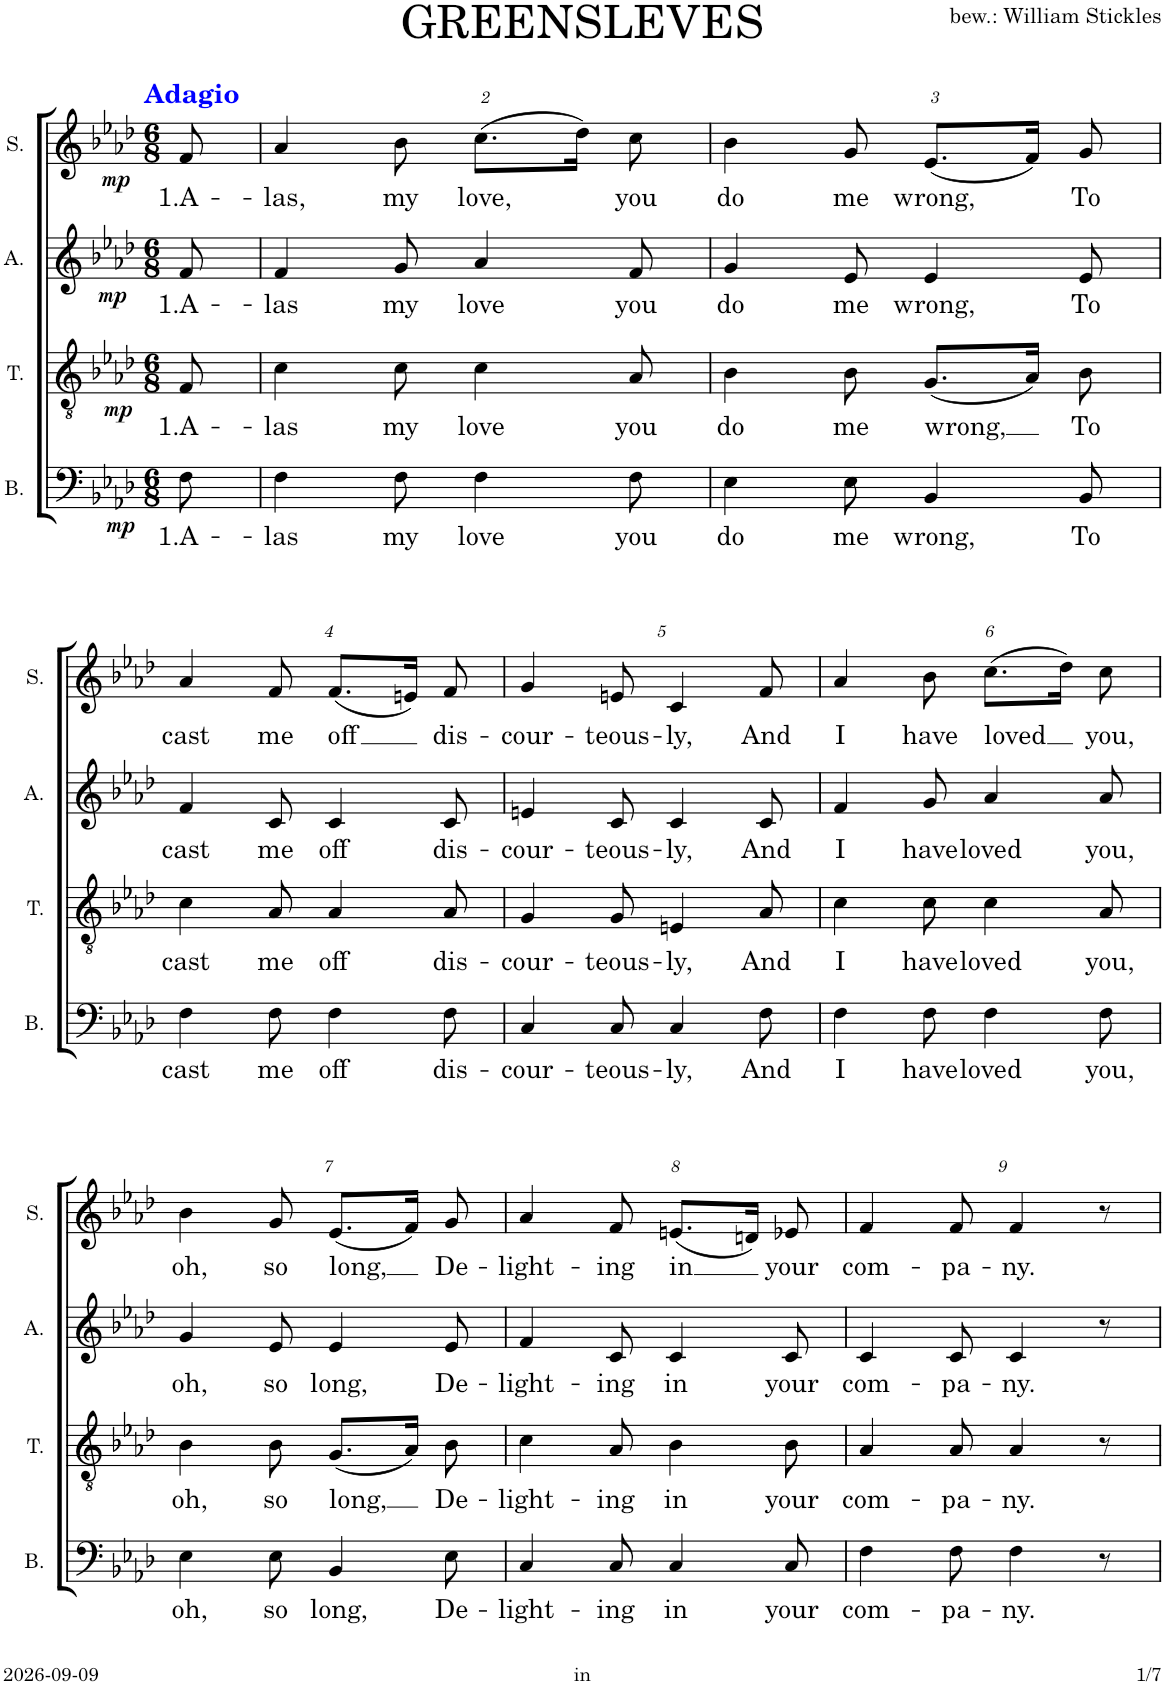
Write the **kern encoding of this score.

**kern	**text	**dynam	**kern	**text	**dynam	**kern	**text	**dynam	**kern	**text	**dynam
*part4	*part4	*part4	*part3	*part3	*part3	*part2	*part2	*part2	*part1	*part1	*part1
*staff4	*staff4	*staff4	*staff3	*staff3	*staff3	*staff2	*staff2	*staff2	*staff1	*staff1	*staff1
*I"B.	*	*	*I"T.	*	*	*I"A.	*	*	*I"S.	*	*
*I'B.	*	*	*I'T.	*	*	*I'A.	*	*	*I'S.	*	*
*clefF4	*	*	*clefGv2	*	*	*clefG2	*	*	*clefG2	*	*
*k[b-e-a-d-]	*	*	*k[b-e-a-d-]	*	*	*k[b-e-a-d-]	*	*	*k[b-e-a-d-]	*	*
*M6/8	*	*	*M6/8	*	*	*M6/8	*	*	*M6/8	*	*
=1	=1	=1	=1	=1	=1	=1	=1	=1	=1	=1	=1
!	!	!	!	!	!	!	!	!	!LO:TX:a:B:color=#0000FF:t=Adagio	!	!
!	!LO:LY:b	!LO:DY:b	!	!LO:LY:b	!LO:DY:b	!	!LO:LY:b	!LO:DY:b	!	!LO:LY:b	!LO:DY:b
8F\	1.A-	mp	8F/	1.A-	mp	8f/	1.A-	mp	8f/	1.A-	mp
=2	=2	=2	=2	=2	=2	=2	=2	=2	=2	=2	=2
!	!LO:LY:b	!	!	!LO:LY:b	!	!	!LO:LY:b	!	!	!LO:LY:b	!
4F\	-las	.	4c\	-las	.	4f/	-las	.	4a-/	-las,	.
!	!LO:LY:b	!	!	!LO:LY:b	!	!	!LO:LY:b	!	!	!LO:LY:b	!
8F\	my	.	8c\	my	.	8g/	my	.	8b-\	my	.
!	!LO:LY:b	!	!	!LO:LY:b	!	!	!LO:LY:b	!	!	!LO:LY:b	!
4F\	love	.	4c\	love	.	4a-/	love	.	(8.cc\L	love,	.
.	.	.	.	.	.	.	.	.	16dd-\Jk)	.	.
!	!LO:LY:b	!	!	!LO:LY:b	!	!	!LO:LY:b	!	!	!LO:LY:b	!
8F\	you	.	8A-/	you	.	8f/	you	.	8cc\	you	.
=3	=3	=3	=3	=3	=3	=3	=3	=3	=3	=3	=3
!	!LO:LY:b	!	!	!LO:LY:b	!	!	!LO:LY:b	!	!	!LO:LY:b	!
4E-\	do	.	4B-\	do	.	4g/	do	.	4b-\	do	.
!	!LO:LY:b	!	!	!LO:LY:b	!	!	!LO:LY:b	!	!	!LO:LY:b	!
8E-\	me	.	8B-\	me	.	8e-/	me	.	8g/	me	.
!	!LO:LY:b	!	!	!LO:LY:b	!	!	!LO:LY:b	!	!	!LO:LY:b	!
4BB-/	wrong,	.	(8.G/L	wrong,	.	4e-/	wrong,	.	(8.e-/L	wrong,	.
.	.	.	16A-/Jk)	.	.	.	.	.	16f/Jk)	.	.
!	!LO:LY:b	!	!	!LO:LY:b	!	!	!LO:LY:b	!	!	!LO:LY:b	!
8BB-/	To	.	8B-\	To	.	8e-/	To	.	8g/	To	.
!!LO:LB:g=z
=4	=4	=4	=4	=4	=4	=4	=4	=4	=4	=4	=4
!	!LO:LY:b	!	!	!LO:LY:b	!	!	!LO:LY:b	!	!	!LO:LY:b	!
4F\	cast	.	4c\	cast	.	4f/	cast	.	4a-/	cast	.
!	!LO:LY:b	!	!	!LO:LY:b	!	!	!LO:LY:b	!	!	!LO:LY:b	!
8F\	me	.	8A-/	me	.	8c/	me	.	8f/	me	.
!	!LO:LY:b	!	!	!LO:LY:b	!	!	!LO:LY:b	!	!	!LO:LY:b	!
4F\	off	.	4A-/	off	.	4c/	off	.	(8.f/L	-off	.
.	.	.	.	.	.	.	.	.	16en/Jk)	.	.
!	!LO:LY:b	!	!	!LO:LY:b	!	!	!LO:LY:b	!	!	!LO:LY:b	!
8F\	dis-	.	8A-/	dis-	.	8c/	dis-	.	8f/	dis-	.
=5	=5	=5	=5	=5	=5	=5	=5	=5	=5	=5	=5
!	!LO:LY:b	!	!	!LO:LY:b	!	!	!LO:LY:b	!	!	!LO:LY:b	!
4C/	-cour-	.	4G/	-cour-	.	4en/	-cour-	.	4g/	-cour-	.
!	!LO:LY:b	!	!	!LO:LY:b	!	!	!LO:LY:b	!	!	!LO:LY:b	!
8C/	-teous-	.	8G/	-teous-	.	8c/	-teous-	.	8en/	-teous-	.
!	!LO:LY:b	!	!	!LO:LY:b	!	!	!LO:LY:b	!	!	!LO:LY:b	!
4C/	-ly,	.	4En/	-ly,	.	4c/	-ly,	.	4c/	-ly,	.
!	!LO:LY:b	!	!	!LO:LY:b	!	!	!LO:LY:b	!	!	!LO:LY:b	!
8F\	And	.	8A-/	And	.	8c/	And	.	8f/	And	.
=6	=6	=6	=6	=6	=6	=6	=6	=6	=6	=6	=6
!	!LO:LY:b	!	!	!LO:LY:b	!	!	!LO:LY:b	!	!	!LO:LY:b	!
4F\	I	.	4c\	I	.	4f/	I	.	4a-/	I	.
!	!LO:LY:b	!	!	!LO:LY:b	!	!	!LO:LY:b	!	!	!LO:LY:b	!
8F\	have	.	8c\	have	.	8g/	have	.	8b-\	have	.
!	!LO:LY:b	!	!	!LO:LY:b	!	!	!LO:LY:b	!	!	!LO:LY:b	!
4F\	loved	.	4c\	loved	.	4a-/	loved	.	(8.cc\L	loved	.
.	.	.	.	.	.	.	.	.	16dd-\Jk)	.	.
!	!LO:LY:b	!	!	!LO:LY:b	!	!	!LO:LY:b	!	!	!LO:LY:b	!
8F\	you,	.	8A-/	you,	.	8a-/	you,	.	8cc\	you,	.
!!LO:LB:g=z
=7	=7	=7	=7	=7	=7	=7	=7	=7	=7	=7	=7
!	!LO:LY:b	!	!	!LO:LY:b	!	!	!LO:LY:b	!	!	!LO:LY:b	!
4E-\	oh,	.	4B-\	oh,	.	4g/	oh,	.	4b-\	oh,	.
!	!LO:LY:b	!	!	!LO:LY:b	!	!	!LO:LY:b	!	!	!LO:LY:b	!
8E-\	so	.	8B-\	so	.	8e-/	so	.	8g/	so	.
!	!LO:LY:b	!	!	!LO:LY:b	!	!	!LO:LY:b	!	!	!LO:LY:b	!
4BB-/	long,	.	(8.G/L	long,	.	4e-/	long,	.	(8.e-/L	long,	.
.	.	.	16A-/Jk)	.	.	.	.	.	16f/Jk)	.	.
!	!LO:LY:b	!	!	!LO:LY:b	!	!	!LO:LY:b	!	!	!LO:LY:b	!
8E-\	De-	.	8B-\	De-	.	8e-/	De-	.	8g/	De-	.
=8	=8	=8	=8	=8	=8	=8	=8	=8	=8	=8	=8
!	!LO:LY:b	!	!	!LO:LY:b	!	!	!LO:LY:b	!	!	!LO:LY:b	!
4C/	-light-	.	4c\	-light-	.	4f/	-light-	.	4a-/	-light-	.
!	!LO:LY:b	!	!	!LO:LY:b	!	!	!LO:LY:b	!	!	!LO:LY:b	!
8C/	-ing	.	8A-/	-ing	.	8c/	-ing	.	8f/	-ing	.
!	!LO:LY:b	!	!	!LO:LY:b	!	!	!LO:LY:b	!	!	!LO:LY:b	!
4C/	in	.	4B-\	in	.	4c/	in	.	(8.en/L	in	.
.	.	.	.	.	.	.	.	.	16dn/Jk)	.	.
!	!LO:LY:b	!	!	!LO:LY:b	!	!	!LO:LY:b	!	!	!LO:LY:b	!
8C/	your	.	8B-\	your	.	8c/	your	.	8e-X/	your	.
=9	=9	=9	=9	=9	=9	=9	=9	=9	=9	=9	=9
!	!LO:LY:b	!	!	!LO:LY:b	!	!	!LO:LY:b	!	!	!LO:LY:b	!
4F\	com-	.	4A-/	com-	.	4c/	com-	.	4f/	com-	.
!	!LO:LY:b	!	!	!LO:LY:b	!	!	!LO:LY:b	!	!	!LO:LY:b	!
8F\	-pa-	.	8A-/	-pa-	.	8c/	-pa-	.	8f/	-pa-	.
!	!LO:LY:b	!	!	!LO:LY:b	!	!	!LO:LY:b	!	!	!LO:LY:b	!
4F\	-ny.	.	4A-/	-ny.	.	4c/	-ny.	.	4f/	-ny.	.
8r	.	.	8r	.	.	8r	.	.	8r	.	.
=	=	=	=	=	=	=	=	=	=	=	=
*-	*-	*-	*-	*-	*-	*-	*-	*-	*-	*-	*-
